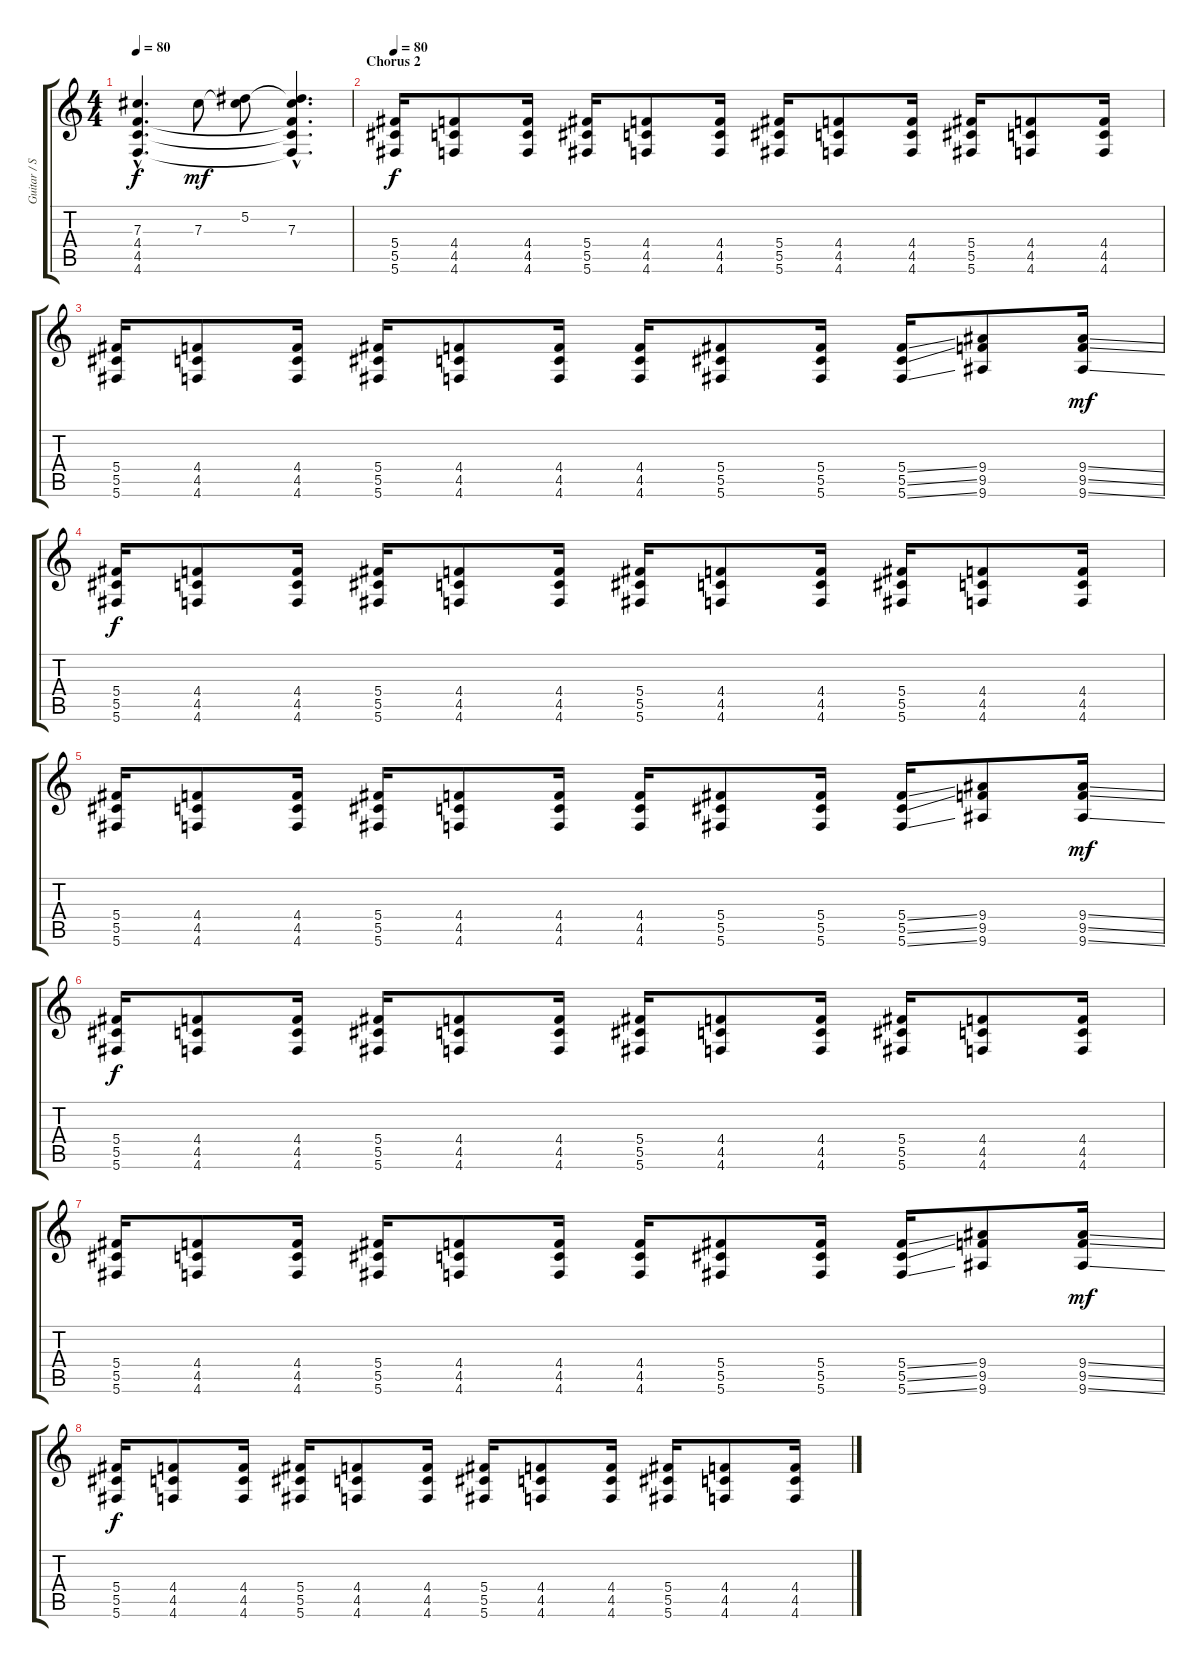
\track ("Guitar / Stef Carpenter" "Guitar / S") {instrument distortionguitar}
\staff {score tabs}
\tuning (Eb4 Bb3 Gb3 Db3 Ab2 Db2) {hide}
\ts (4 4)
\tempo 80
\clef g2
\ks c
(7.3{hac} 4.4{hac} 4.5{hac} 4.6{hac}).4{d dy f} 7.3.8{dy mf} (5.2 7.3{t}).8 (5.2{hac t} 7.3{hac} 4.4{hac t} 4.5{hac t} 4.6{hac t}).4{d} |
\section ("" "Chorus 2")
\tempo 80
(5.4 5.5 5.6).16{dy f volume 16} (4.4 4.5 4.6).8 (4.4 4.5 4.6).16 (5.4 5.5 5.6).16 (4.4 4.5 4.6).8 (4.4 4.5 4.6).16 (5.4 5.5 5.6).16 (4.4 4.5 4.6).8 (4.4 4.5 4.6).16 (5.4 5.5 5.6).16 (4.4 4.5 4.6).8 (4.4 4.5 4.6).16 |
(5.4 5.5 5.6).16 (4.4 4.5 4.6).8 (4.4 4.5 4.6).16 (5.4 5.5 5.6).16 (4.4 4.5 4.6).8 (4.4 4.5 4.6).16 (4.4 4.5 4.6).16 (5.4 5.5 5.6).8 (5.4 5.5 5.6).16 (5.4{ss} 5.5{ss} 5.6{ss}).16 (9.4 9.5 9.6).8 (9.4{ss} 9.5{ss} 9.6{ss}).16{dy mf} |
(5.4 5.5 5.6).16{dy f} (4.4 4.5 4.6).8 (4.4 4.5 4.6).16 (5.4 5.5 5.6).16 (4.4 4.5 4.6).8 (4.4 4.5 4.6).16 (5.4 5.5 5.6).16 (4.4 4.5 4.6).8 (4.4 4.5 4.6).16 (5.4 5.5 5.6).16 (4.4 4.5 4.6).8 (4.4 4.5 4.6).16 |
(5.4 5.5 5.6).16 (4.4 4.5 4.6).8 (4.4 4.5 4.6).16 (5.4 5.5 5.6).16 (4.4 4.5 4.6).8 (4.4 4.5 4.6).16 (4.4 4.5 4.6).16 (5.4 5.5 5.6).8 (5.4 5.5 5.6).16 (5.4{ss} 5.5{ss} 5.6{ss}).16 (9.4 9.5 9.6).8 (9.4{ss} 9.5{ss} 9.6{ss}).16{dy mf} |
(5.4 5.5 5.6).16{dy f} (4.4 4.5 4.6).8 (4.4 4.5 4.6).16 (5.4 5.5 5.6).16 (4.4 4.5 4.6).8 (4.4 4.5 4.6).16 (5.4 5.5 5.6).16 (4.4 4.5 4.6).8 (4.4 4.5 4.6).16 (5.4 5.5 5.6).16 (4.4 4.5 4.6).8 (4.4 4.5 4.6).16 |
(5.4 5.5 5.6).16 (4.4 4.5 4.6).8 (4.4 4.5 4.6).16 (5.4 5.5 5.6).16 (4.4 4.5 4.6).8 (4.4 4.5 4.6).16 (4.4 4.5 4.6).16 (5.4 5.5 5.6).8 (5.4 5.5 5.6).16 (5.4{ss} 5.5{ss} 5.6{ss}).16 (9.4 9.5 9.6).8 (9.4{ss} 9.5{ss} 9.6{ss}).16{dy mf} |
(5.4 5.5 5.6).16{dy f} (4.4 4.5 4.6).8 (4.4 4.5 4.6).16 (5.4 5.5 5.6).16 (4.4 4.5 4.6).8 (4.4 4.5 4.6).16 (5.4 5.5 5.6).16 (4.4 4.5 4.6).8 (4.4 4.5 4.6).16 (5.4 5.5 5.6).16 (4.4 4.5 4.6).8 (4.4 4.5 4.6).16
